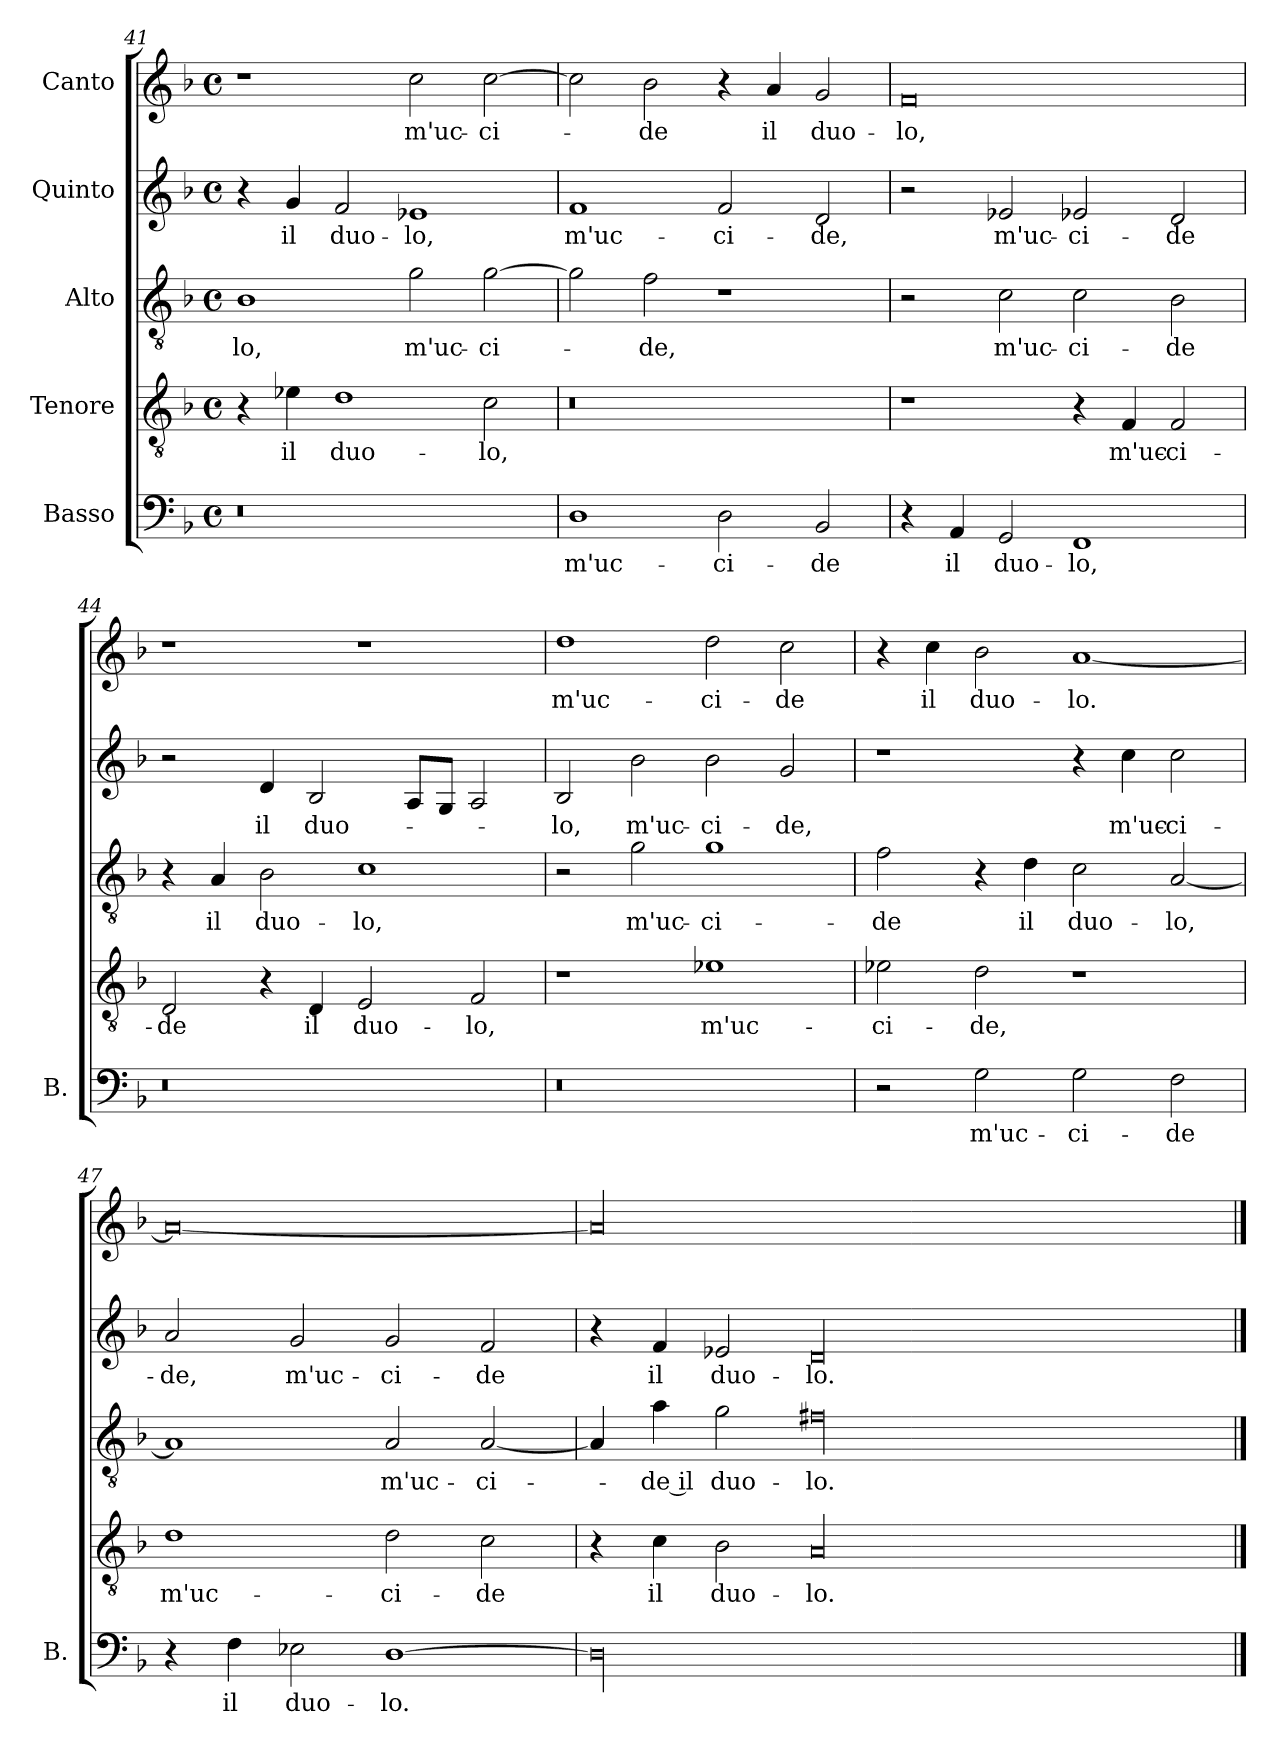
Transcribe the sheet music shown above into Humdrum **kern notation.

**kern	**text	**kern	**text	**kern	**text	**kern	**text	**kern	**text
*part5	*part5	*part4	*part4	*part3	*part3	*part2	*part2	*part1	*part1
*staff5	*staff5	*staff4	*staff4	*staff3	*staff3	*staff2	*staff2	*staff1	*staff1
*I"Basso	*	*I"Tenore	*	*I"Alto	*	*I"Quinto	*	*I"Canto	*
*I'B.	*	*	*	*	*	*	*	*	*
*clefF4	*	*clefGv2	*	*clefGv2	*	*clefG2	*	*clefG2	*
*k[b-]	*	*k[b-]	*	*k[b-]	*	*k[b-]	*	*k[b-]	*
*F:	*	*F:	*	*F:	*	*F:	*	*F:	*
*M4/4	*	*M4/4	*	*M4/4	*	*M4/4	*	*M4/4	*
*met(c)	*	*met(c)	*	*met(c)	*	*met(c)	*	*met(c)	*
=41	=41	=41	=41	=41	=41	=41	=41	=41	=41
!LO:N:vis=0	!	!	!	!	!	!	!	!	!
1r	.	4r	.	1B-\	-lo,	4r	.	1r	.
.	.	4e-X\	il	.	.	4g/	il	.	.
.	.	1d\	duo-	.	.	2f/	duo-	.	.
1ryy	.	.	.	2g\	m'uc-	1e-X/	-lo,	2cc\	m'uc-
.	.	2c\	-lo,	[2g\	-ci-	.	.	[2cc\	-ci-
=42	=42	=42	=42	=42	=42	=42	=42	=42	=42
!	!	!LO:N:vis=0	!	!	!	!	!	!	!
1D\	m'uc-	1r	.	2g\]	.	1f/	m'uc-	2cc\]	.
.	.	.	.	2f\	-de,	.	.	2b-\	-de
2D\	-ci-	1ryy	.	1r	.	2f/	-ci-	4r	.
.	.	.	.	.	.	.	.	4a/	il
2BB-/	-de	.	.	.	.	2d/	-de,	2g/	duo-
=43	=43	=43	=43	=43	=43	=43	=43	=43	=43
4r	.	1r	.	2r	.	2r	.	0f/	-lo,
4AA/	il	.	.	.	.	.	.	.	.
2GG/	duo-	.	.	2c\	m'uc-	2e-X/	m'uc-	.	.
1FF/	-lo,	4r	.	2c\	-ci-	2e-X/	-ci-	.	.
.	.	4F/	m'uc-	.	.	.	.	.	.
.	.	2F/	-ci-	2B-\	-de	2d/	-de	.	.
=44	=44	=44	=44	=44	=44	=44	=44	=44	=44
!LO:N:vis=0	!	!	!	!	!	!	!	!	!
1r	.	2D/	-de	4r	.	2r	.	1r	.
.	.	.	.	4A/	il	.	.	.	.
.	.	4r	.	2B-\	duo-	4d/	il	.	.
.	.	4D/	il	.	.	2B-/	duo-	.	.
1ryy	.	2E/	duo-	1c\	-lo,	.	.	1r	.
.	.	.	.	.	.	8A/L	.	.	.
.	.	.	.	.	.	8G/J	.	.	.
.	.	2F/	-lo,	.	.	2A/	.	.	.
=45	=45	=45	=45	=45	=45	=45	=45	=45	=45
!LO:N:vis=0	!	!	!	!	!	!	!	!	!
1r	.	1r	.	2r	.	2B-/	-lo,	1dd\	m'uc-
.	.	.	.	2g\	m'uc-	2b-\	m'uc-	.	.
1ryy	.	1e-X\	m'uc-	1g\	-ci-	2b-\	-ci-	2dd\	-ci-
.	.	.	.	.	.	2g/	-de,	2cc\	-de
=46	=46	=46	=46	=46	=46	=46	=46	=46	=46
2r	.	2e-X\	-ci-	2f\	-de	1r	.	4r	.
.	.	.	.	.	.	.	.	4cc\	il
2G\	m'uc-	2d\	-de,	4r	.	.	.	2b-\	duo-
.	.	.	.	4d\	il	.	.	.	.
2G\	-ci-	1r	.	2c\	duo-	4r	.	[1a/	-lo.
.	.	.	.	.	.	4cc\	m'uc-	.	.
2F\	-de	.	.	[2A/	-lo,	2cc\	-ci-	.	.
=47	=47	=47	=47	=47	=47	=47	=47	=47	=47
4r	.	1d\	m'uc-	1A/]	.	2a/	-de,	0a/_	.
4F\	il	.	.	.	.	.	.	.	.
2E-X\	duo-	.	.	.	.	2g/	m'uc-	.	.
[1D\	-lo.	2d\	-ci-	2A/	m'uc-	2g/	-ci-	.	.
.	.	2c\	-de	[2A/	-ci-	2f/	-de	.	.
=48	=48	=48	=48	=48	=48	=48	=48	=48	=48
00D\]	.	4r	.	4A/]	.	4r	.	00a/]	.
.	.	4c\	il	4a\	-de il	4f/	il	.	.
.	.	2B-\	duo-	2g\	duo-	2e-X/	duo-	.	.
.	.	00A/	-lo.	00f#X\	-lo.	00d/	-lo.	.	.
1ryy	.	.	.	.	.	.	.	1ryy	.
==	==	==	==	==	==	==	==	==	==
*-	*-	*-	*-	*-	*-	*-	*-	*-	*-
